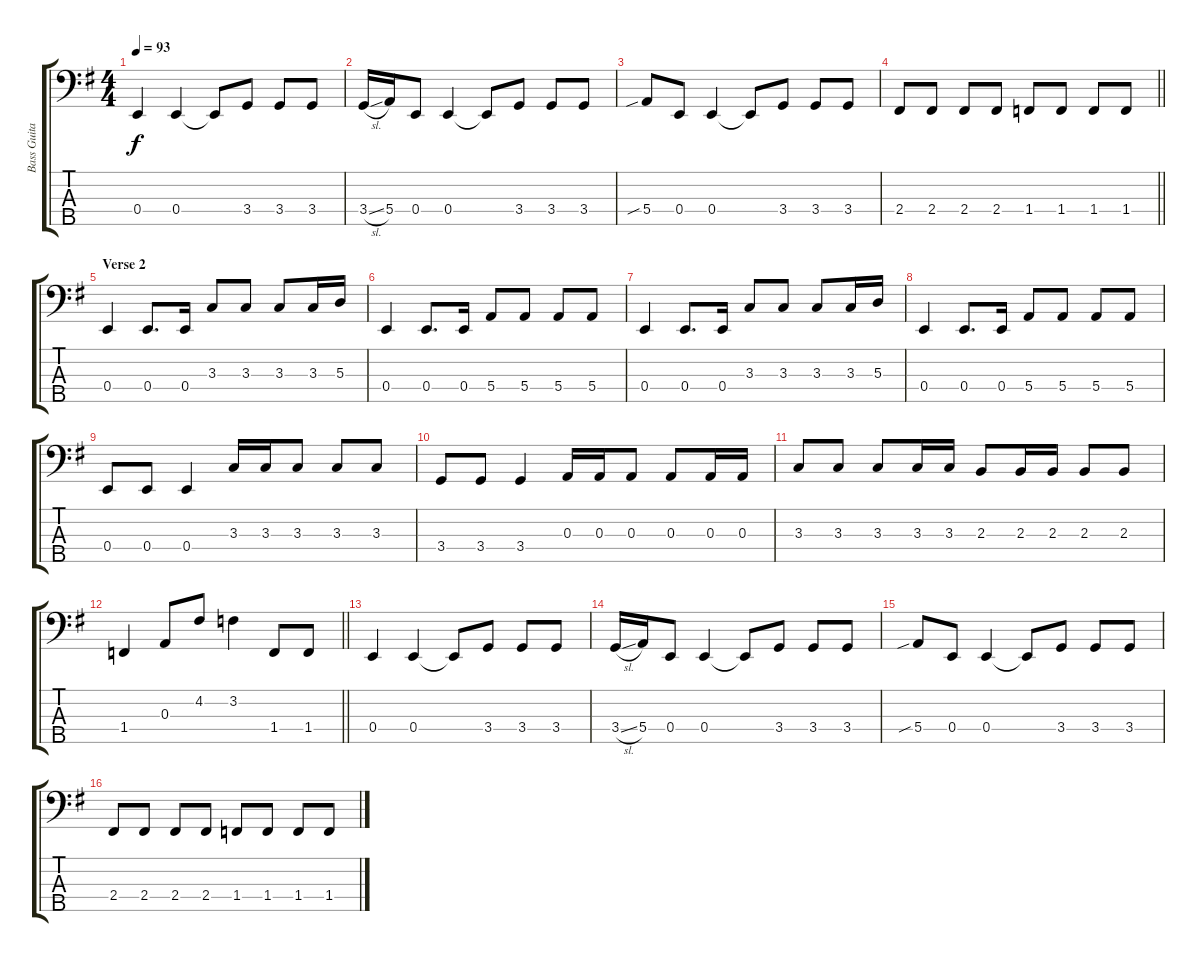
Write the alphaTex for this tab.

\track ("Bass Guitar - Arjen Lucassen" "Bass Guita") {instrument electricbassfinger}
\staff {score tabs}
\tuning (G2 D2 A1 E1 B0) {hide}
\ts (4 4)
\tempo 93
\clef f4
\ks eminor
0.4.4{dy f} 0.4.4 0.4{t}.8 3.4.8 3.4.8 3.4.8 |
3.4{sl}.16 5.4.16 0.4.8 0.4.4 0.4{t}.8 3.4.8 3.4.8 3.4.8 |
5.4{sib}.8 0.4.8 0.4.4 0.4{t}.8 3.4.8 3.4.8 3.4.8 |
\barLineRight lightlight
2.4.8 2.4.8 2.4.8 2.4.8 1.4.8 1.4.8 1.4.8 1.4.8 |
\section ("" "Verse 2")
0.4.4 0.4.8{d} 0.4.16 3.3.8 3.3.8 3.3.8 3.3.16 5.3.16 |
0.4.4 0.4.8{d} 0.4.16 5.4.8 5.4.8 5.4.8 5.4.8 |
0.4.4 0.4.8{d} 0.4.16 3.3.8 3.3.8 3.3.8 3.3.16 5.3.16 |
0.4.4 0.4.8{d} 0.4.16 5.4.8 5.4.8 5.4.8 5.4.8 |
0.4.8 0.4.8 0.4.4 3.3.16 3.3.16 3.3.8 3.3.8 3.3.8 |
3.4.8 3.4.8 3.4.4 0.3.16 0.3.16 0.3.8 0.3.8 0.3.16 0.3.16 |
3.3.8 3.3.8 3.3.8 3.3.16 3.3.16 2.3.8 2.3.16 2.3.16 2.3.8 2.3.8 |
\barLineRight lightlight
1.4.4 0.3.8 4.2.8 3.2.4 1.4.8 1.4.8 |
0.4.4 0.4.4 0.4{t}.8 3.4.8 3.4.8 3.4.8 |
3.4{sl}.16 5.4.16 0.4.8 0.4.4 0.4{t}.8 3.4.8 3.4.8 3.4.8 |
5.4{sib}.8 0.4.8 0.4.4 0.4{t}.8 3.4.8 3.4.8 3.4.8 |
2.4.8 2.4.8 2.4.8 2.4.8 1.4.8 1.4.8 1.4.8 1.4.8
